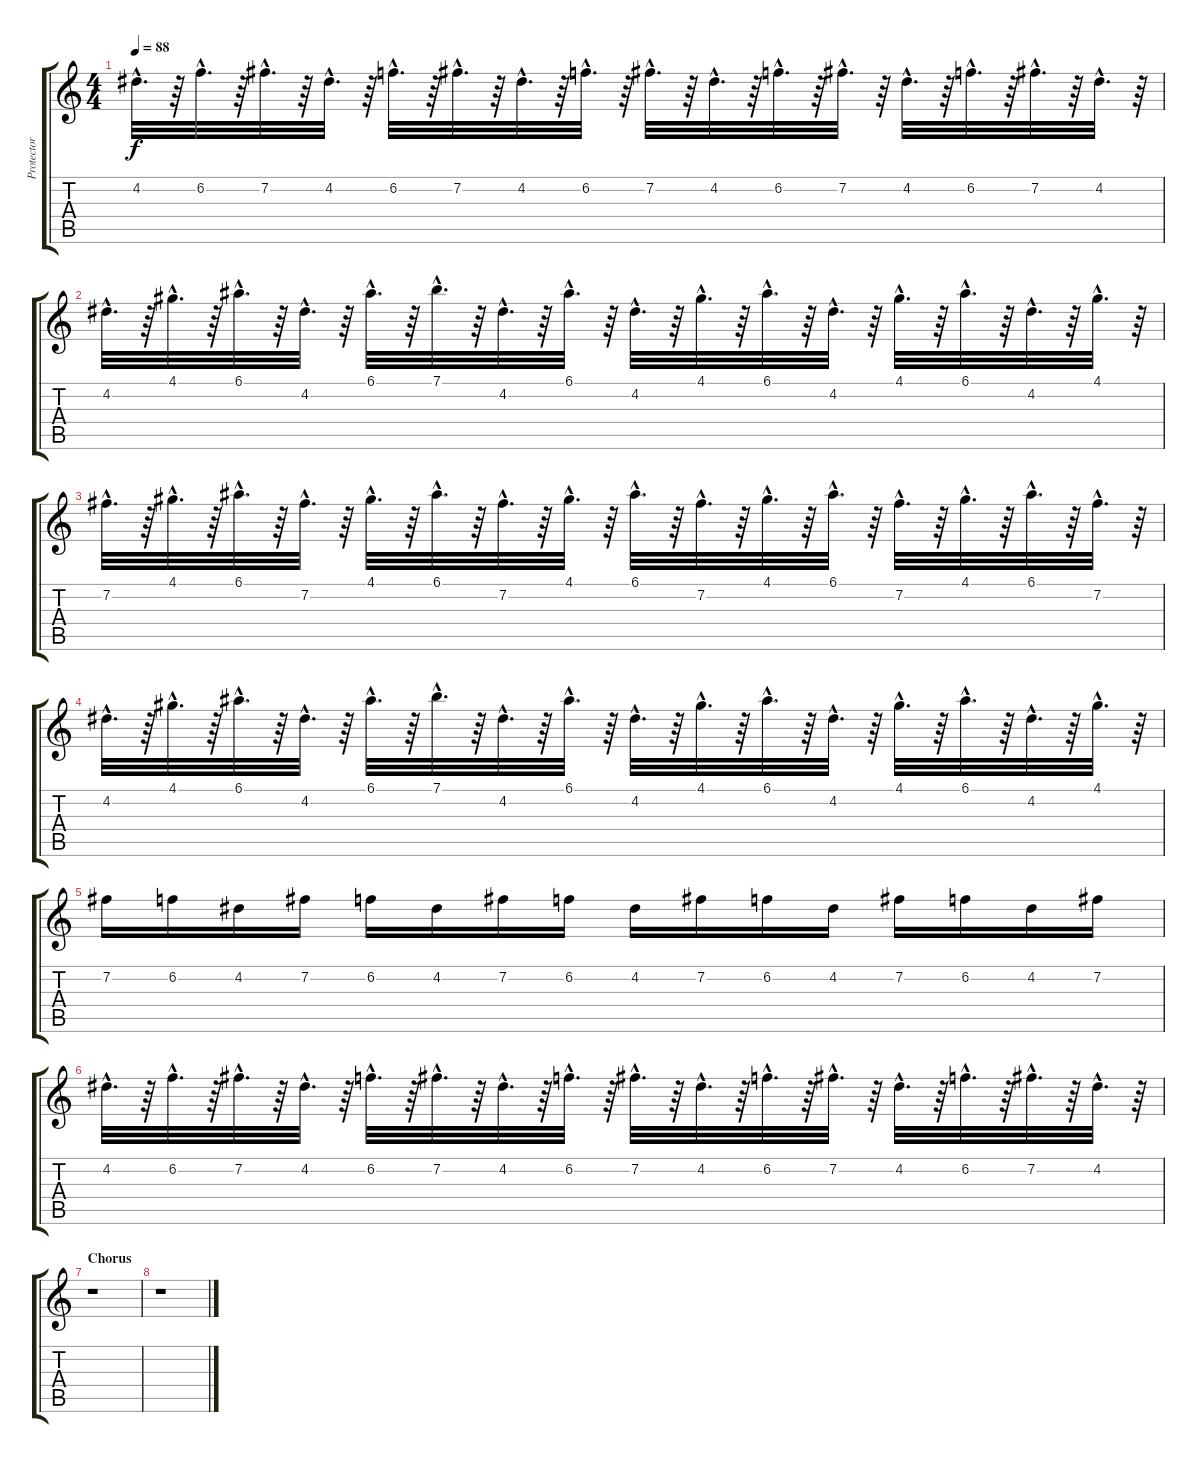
\track ("Protector (Lead Guitar)" "Protector ") {instrument distortionguitar}
\staff {score tabs}
\tuning (E4 B3 G3 D3 A2 E2) {hide}
\ts (4 4)
\tempo 88
\clef g2
\ks c
4.2{hac}.32{d dy f} r.64 6.2{hac}.32{d} r.64 7.2{hac}.32{d} r.64 4.2{hac}.32{d} r.64 6.2{hac}.32{d} r.64 7.2{hac}.32{d} r.64 4.2{hac}.32{d} r.64 6.2{hac}.32{d} r.64 7.2{hac}.32{d} r.64 4.2{hac}.32{d} r.64 6.2{hac}.32{d} r.64 7.2{hac}.32{d} r.64 4.2{hac}.32{d} r.64 6.2{hac}.32{d} r.64 7.2{hac}.32{d} r.64 4.2{hac}.32{d} r.64 |
4.2{hac}.32{d} r.64 4.1{hac}.32{d} r.64 6.1{hac}.32{d} r.64 4.2{hac}.32{d} r.64 6.1{hac}.32{d} r.64 7.1{hac}.32{d} r.64 4.2{hac}.32{d} r.64 6.1{hac}.32{d} r.64 4.2{hac}.32{d} r.64 4.1{hac}.32{d} r.64 6.1{hac}.32{d} r.64 4.2{hac}.32{d} r.64 4.1{hac}.32{d} r.64 6.1{hac}.32{d} r.64 4.2{hac}.32{d} r.64 4.1{hac}.32{d} r.64 |
7.2{hac}.32{d} r.64 4.1{hac}.32{d} r.64 6.1{hac}.32{d} r.64 7.2{hac}.32{d} r.64 4.1{hac}.32{d} r.64 6.1{hac}.32{d} r.64 7.2{hac}.32{d} r.64 4.1{hac}.32{d} r.64 6.1{hac}.32{d} r.64 7.2{hac}.32{d} r.64 4.1{hac}.32{d} r.64 6.1{hac}.32{d} r.64 7.2{hac}.32{d} r.64 4.1{hac}.32{d} r.64 6.1{hac}.32{d} r.64 7.2{hac}.32{d} r.64 |
4.2{hac}.32{d} r.64 4.1{hac}.32{d} r.64 6.1{hac}.32{d} r.64 4.2{hac}.32{d} r.64 6.1{hac}.32{d} r.64 7.1{hac}.32{d} r.64 4.2{hac}.32{d} r.64 6.1{hac}.32{d} r.64 4.2{hac}.32{d} r.64 4.1{hac}.32{d} r.64 6.1{hac}.32{d} r.64 4.2{hac}.32{d} r.64 4.1{hac}.32{d} r.64 6.1{hac}.32{d} r.64 4.2{hac}.32{d} r.64 4.1{hac}.32{d} r.64 |
7.2.16 6.2.16 4.2.16 7.2.16 6.2.16 4.2.16 7.2.16 6.2.16 4.2.16 7.2.16 6.2.16 4.2.16 7.2.16 6.2.16 4.2.16 7.2.16 |
4.2{hac}.32{d} r.64 6.2{hac}.32{d} r.64 7.2{hac}.32{d} r.64 4.2{hac}.32{d} r.64 6.2{hac}.32{d} r.64 7.2{hac}.32{d} r.64 4.2{hac}.32{d} r.64 6.2{hac}.32{d} r.64 7.2{hac}.32{d} r.64 4.2{hac}.32{d} r.64 6.2{hac}.32{d} r.64 7.2{hac}.32{d} r.64 4.2{hac}.32{d} r.64 6.2{hac}.32{d} r.64 7.2{hac}.32{d} r.64 4.2{hac}.32{d} r.64 |
\section ("" "Chorus")
r.1 |
r.1
